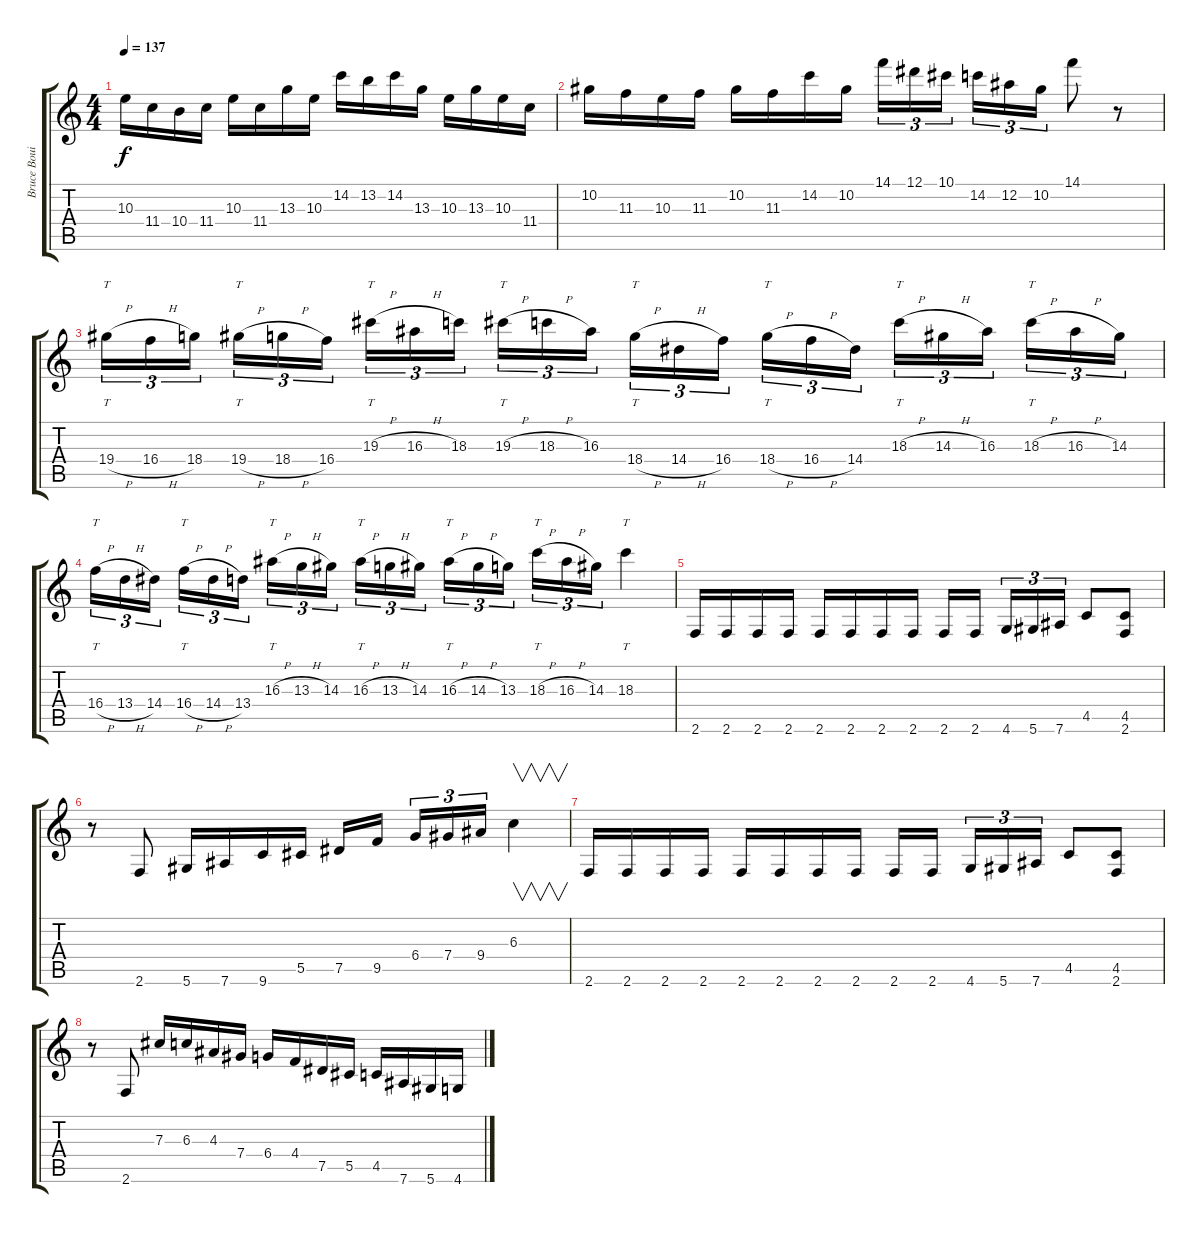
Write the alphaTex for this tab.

\track ("Bruce Bouillet" "Bruce Boui") {instrument distortionguitar}
\staff {score tabs}
\tuning (Eb4 Bb3 Gb3 Db3 Ab2 Eb2) {hide}
\ts (4 4)
\tempo 137
\clef g2
\ks c
10.3.16{dy f} 11.4.16 10.4.16 11.4.16 10.3.16 11.4.16 13.3.16 10.3.16 14.2.16 13.2.16 14.2.16 13.3.16 10.3.16 13.3.16 10.3.16 11.4.16 |
10.2.16 11.3.16 10.3.16 11.3.16 10.2.16 11.3.16 14.2.16 10.2.16 14.1.16{tu (3 2)} 12.1.16{tu (3 2)} 10.1.16{tu (3 2)} 14.2.16{tu (3 2)} 12.2.16{tu (3 2)} 10.2.16{tu (3 2)} 14.1.8 r.8 |
19.4{h}.16{tt tu (3 2)} 16.4{h}.16{tu (3 2)} 18.4.16{tu (3 2)} 19.4{h}.16{tt tu (3 2)} 18.4{h}.16{tu (3 2)} 16.4.16{tu (3 2)} 19.3{h}.16{tt tu (3 2)} 16.3{h}.16{tu (3 2)} 18.3.16{tu (3 2)} 19.3{h}.16{tt tu (3 2)} 18.3{h}.16{tu (3 2)} 16.3.16{tu (3 2)} 18.4{h}.16{tt tu (3 2)} 14.4{h}.16{tu (3 2)} 16.4.16{tu (3 2)} 18.4{h}.16{tt tu (3 2)} 16.4{h}.16{tu (3 2)} 14.4.16{tu (3 2)} 18.3{h}.16{tt tu (3 2)} 14.3{h}.16{tu (3 2)} 16.3.16{tu (3 2)} 18.3{h}.16{tt tu (3 2)} 16.3{h}.16{tu (3 2)} 14.3.16{tu (3 2)} |
16.4{h}.16{tt tu (3 2)} 13.4{h}.16{tu (3 2)} 14.4.16{tu (3 2)} 16.4{h}.16{tt tu (3 2)} 14.4{h}.16{tu (3 2)} 13.4.16{tu (3 2)} 16.3{h}.16{tt tu (3 2)} 13.3{h}.16{tu (3 2)} 14.3.16{tu (3 2)} 16.3{h}.16{tt tu (3 2)} 13.3{h}.16{tu (3 2)} 14.3.16{tu (3 2)} 16.3{h}.16{tt tu (3 2)} 14.3{h}.16{tu (3 2)} 13.3.16{tu (3 2)} 18.3{h}.16{tt tu (3 2)} 16.3{h}.16{tu (3 2)} 14.3.16{tu (3 2)} 18.3.4{tt} |
2.6.16 2.6.16 2.6.16 2.6.16 2.6.16 2.6.16 2.6.16 2.6.16 2.6.16 2.6.16 4.6.16{tu (3 2)} 5.6.16{tu (3 2)} 7.6.16{tu (3 2)} 4.5.8 (4.5 2.6).8 |
r.8 2.6.8 5.6.16 7.6.16 9.6.16 5.5.16 7.5.16 9.5.16 6.4.16{tu (3 2)} 7.4.16{tu (3 2)} 9.4.16{tu (3 2)} 6.3.4{v} |
2.6.16 2.6.16 2.6.16 2.6.16 2.6.16 2.6.16 2.6.16 2.6.16 2.6.16 2.6.16 4.6.16{tu (3 2)} 5.6.16{tu (3 2)} 7.6.16{tu (3 2)} 4.5.8 (4.5 2.6).8 |
r.8 2.6.8 7.3.16 6.3.16 4.3.16 7.4.16 6.4.16 4.4.16 7.5.16 5.5.16 4.5.16 7.6.16 5.6.16 4.6.16
